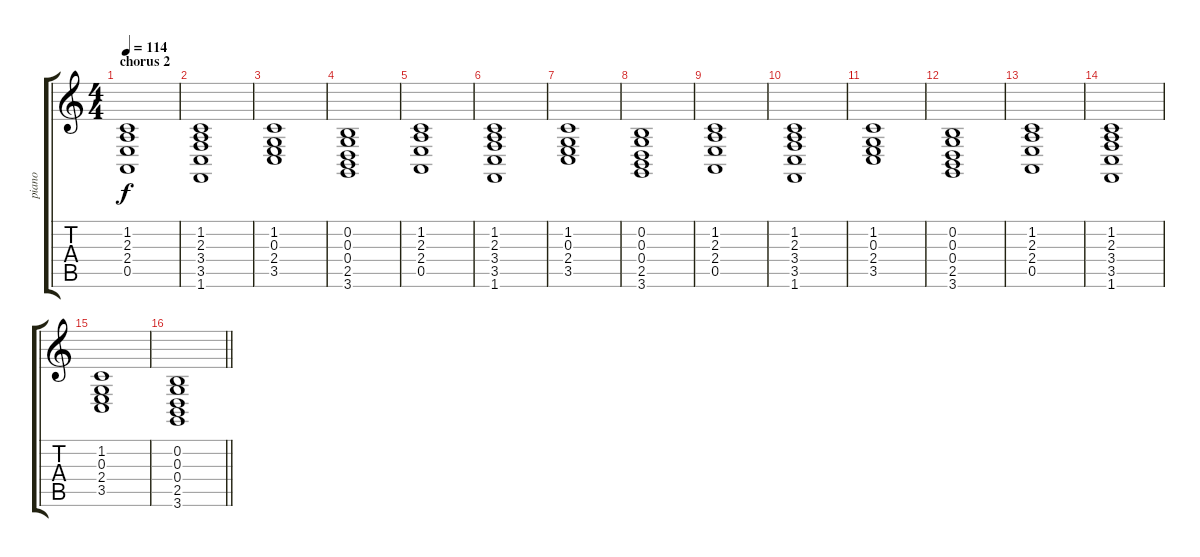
\track ("piano" "piano") {instrument fx4atmosphere}
\staff {score tabs}
\tuning (E4 B3 G3 D3 A2 E2) {hide}
\ts (4 4)
\section ("" "chorus 2")
\tempo 114
\clef g2
\ks c
(1.2 2.3 2.4 0.5).1{dy f} |
(1.2 2.3 3.4 3.5 1.6).1 |
(1.2 0.3 2.4 3.5).1 |
(0.2 0.3 0.4 2.5 3.6).1 |
(1.2 2.3 2.4 0.5).1 |
(1.2 2.3 3.4 3.5 1.6).1 |
(1.2 0.3 2.4 3.5).1 |
(0.2 0.3 0.4 2.5 3.6).1 |
(1.2 2.3 2.4 0.5).1 |
(1.2 2.3 3.4 3.5 1.6).1 |
(1.2 0.3 2.4 3.5).1 |
(0.2 0.3 0.4 2.5 3.6).1 |
(1.2 2.3 2.4 0.5).1 |
(1.2 2.3 3.4 3.5 1.6).1 |
(1.2 0.3 2.4 3.5).1 |
\barLineRight lightlight
(0.2 0.3 0.4 2.5 3.6).1
